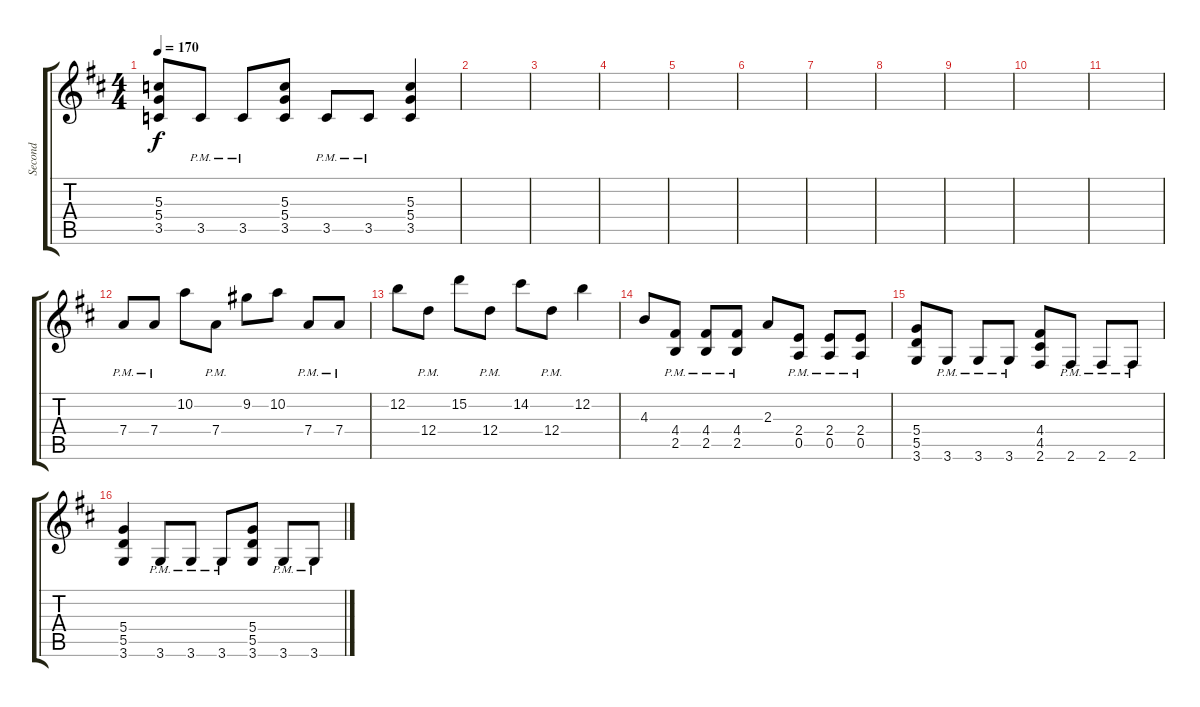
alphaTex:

\track ("Second" "Second") {instrument distortionguitar}
\staff {score tabs}
\tuning (E4 B3 G3 D3 A2 E2) {hide}
\ts (4 4)
\tempo 170
\clef g2
\ks d
(5.3 5.4 3.5).8{dy f} 3.5{pm}.8 3.5{pm}.8 (5.3 5.4 3.5).8 3.5{pm}.8 3.5{pm}.8 (5.3 5.4 3.5).4 |
|
|
|
|
|
|
|
|
|
|
7.4{pm}.8 7.4{pm}.8 10.2.8 7.4{pm}.8 9.2.8 10.2.8 7.4{pm}.8 7.4{pm}.8 |
12.2.8 12.4{pm}.8 15.2.8 12.4{pm}.8 14.2.8 12.4{pm}.8 12.2.4 |
4.3.8 (4.4{pm} 2.5{pm}).8 (4.4{pm} 2.5{pm}).8 (4.4{pm} 2.5{pm}).8 2.3.8 (2.4{pm} 0.5{pm}).8 (2.4{pm} 0.5{pm}).8 (2.4{pm} 0.5{pm}).8 |
(5.4 5.5 3.6).8 3.6{pm}.8 3.6{pm}.8 3.6{pm}.8 (4.4 4.5 2.6).8 2.6{pm}.8 2.6{pm}.8 2.6{pm}.8 |
(5.4 5.5 3.6).4 3.6{pm}.8 3.6{pm}.8 3.6{pm}.8 (5.4 5.5 3.6).8 3.6{pm}.8 3.6{pm}.8
